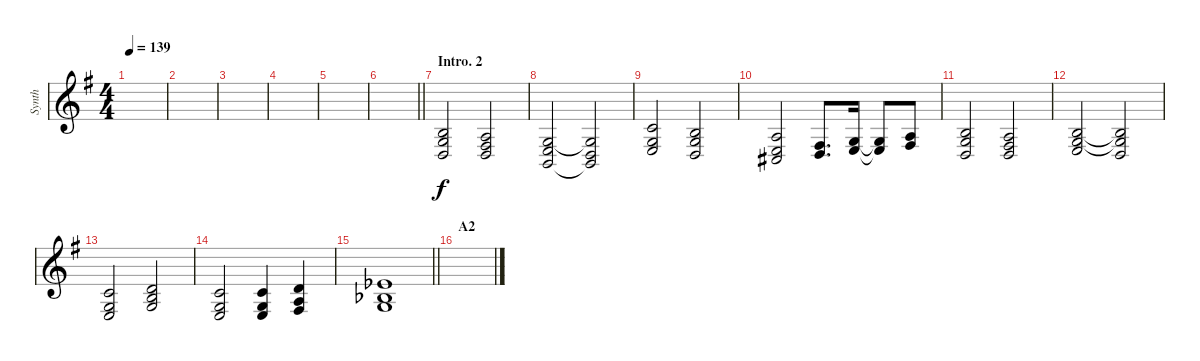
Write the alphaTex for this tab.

\track ("Synth" "Synth") {instrument lead2sawtooth}
\staff {score}
\tuning (E4 B3 G3 D3 A2 D2) {hide}
\ts (4 4)
\tempo 139
\clef g2
\ks g
|
|
|
|
|
\barLineRight lightlight
|
\section ("" "Intro. 2")
(0.2 0.3 0.4).2 (2.3 0.4 9.5).2 |
(0.3 2.4 2.5).2 (0.3{t} 0.4 2.5{t}).2 |
(1.2 0.3 2.4).2 (0.2 0.3 0.4).2 |
(2.3 2.4 4.5).2 (0.4 9.5).8{d} (0.3 2.4).16 (0.3{t} 2.4{t}).8 (2.3 4.4).8 |
(0.2 0.3 0.4).2 (2.3 4.4 5.5).2 |
(0.2 0.3 2.4).2 (0.2{t} 0.3{t} 0.4).2 |
(1.2 0.3 2.4).2 (3.2 4.3 5.4).2 |
(1.2 0.3 2.4).2 (1.2 0.3 2.4).4 (3.2 2.3 4.4).4 |
\barLineRight lightlight
(4.2{acc b} 0.3 8.4{acc b}).1 |
\section ("" "A2")
